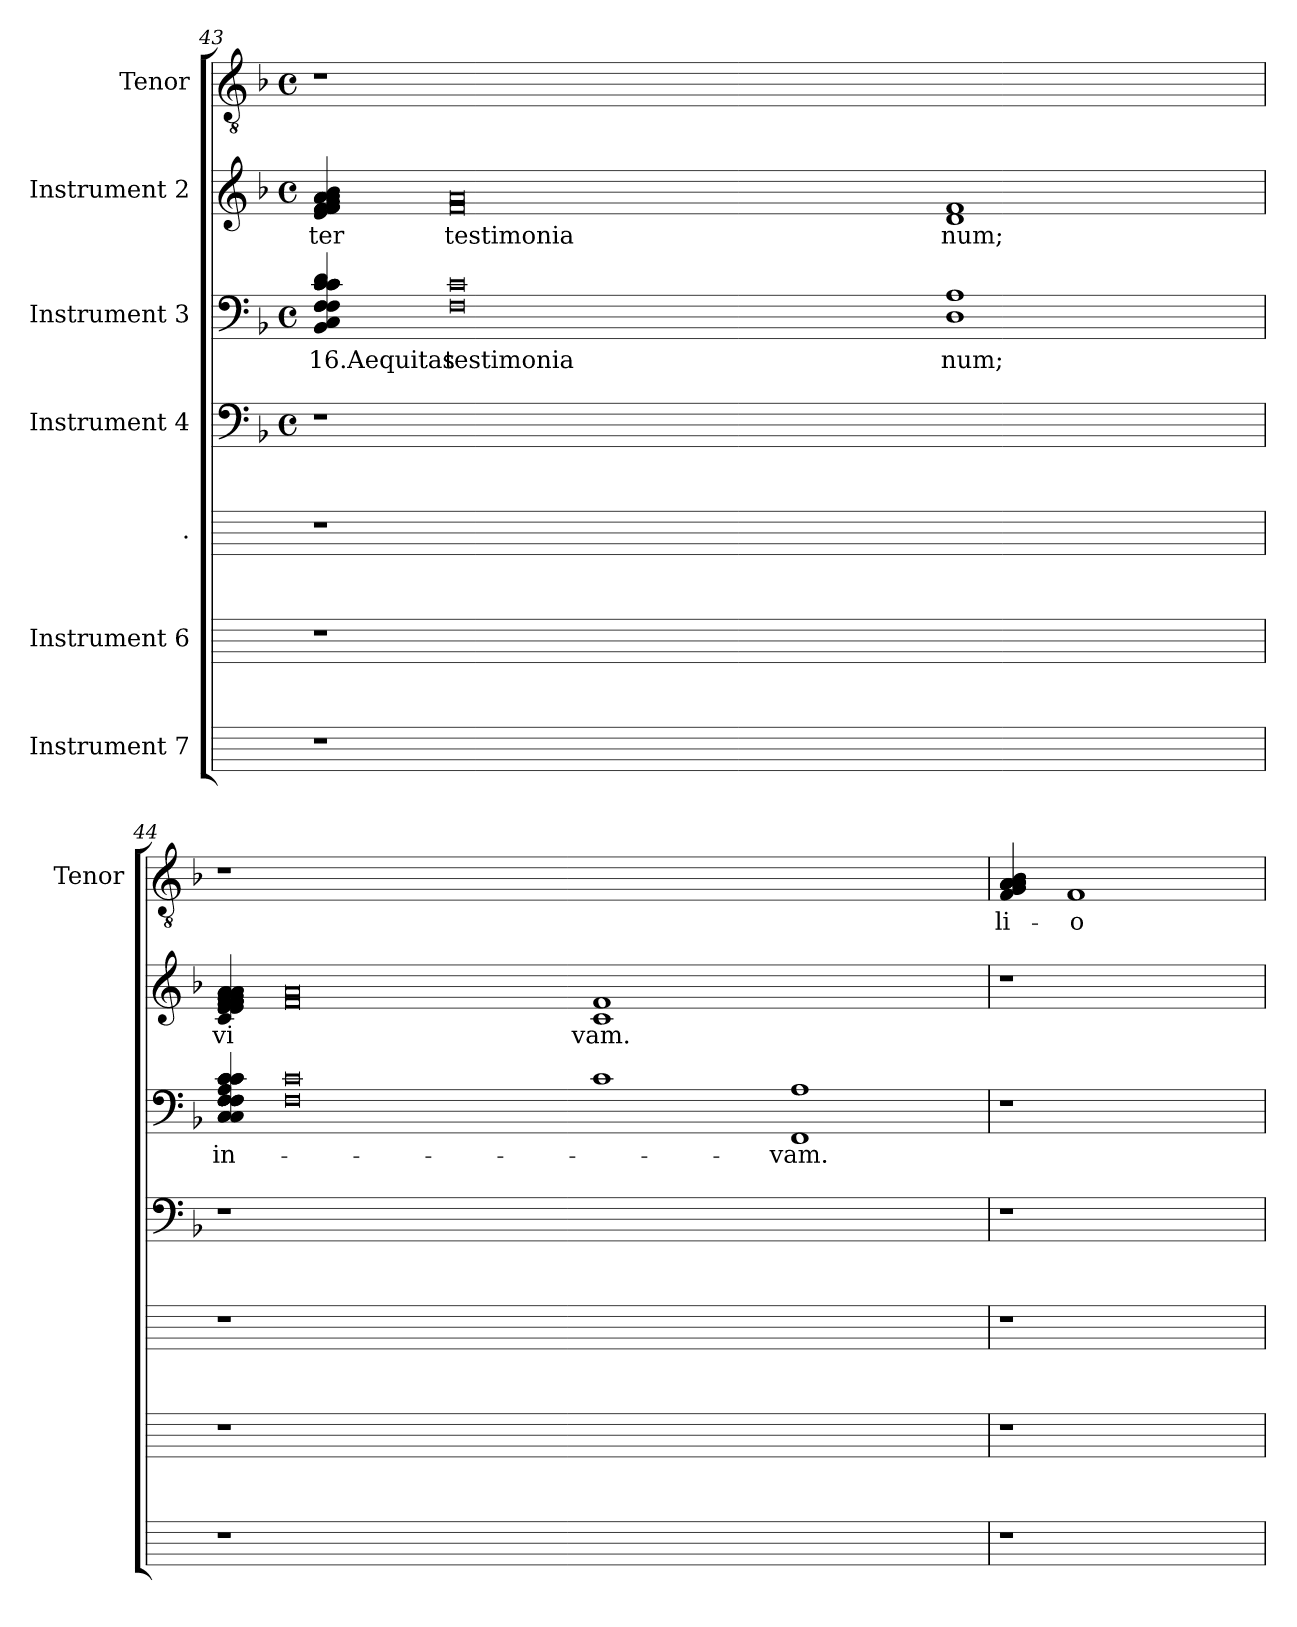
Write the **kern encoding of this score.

**kern	**kern	**kern	**kern	**kern	**text	**kern	**text	**kern	**text
*part7	*part6	*part5	*part4	*part3	*part3	*part2	*part2	*part1	*part1
*staff7	*staff6	*staff5	*staff4	*staff3	*staff3	*staff2	*staff2	*staff1	*staff1
*I"Instrument 7	*I"Instrument 6	*I".	*I"Instrument 4	*I"Instrument 3	*	*I"Instrument 2	*	*I"Tenor	*
*	*	*	*	*	*	*	*	*I'Tenor	*
!!LO:LB:g=z
*	*	*	*clefF4	*clefF4	*	*clefG2	*	*clefGv2	*
*	*	*	*k[b-]	*k[b-]	*	*k[b-]	*	*k[b-]	*
*	*	*	*F:	*F:	*	*F:	*	*F:	*
*	*	*	*M4/4	*M4/4	*	*M4/4	*	*M4/4	*
*	*	*	*met(c)	*met(c)	*	*met(c)	*	*met(c)	*
=43	=43	=43	=43	=43	=43	=43	=43	=43	=43
!	!	!	!	!	!LO:LY:a:rj	!	!LO:LY:b:cj	!	!
1r	1r	1r	1r	4c/ 4F/ 4F/ 4c/ 4d/ 4BB-/ 4c/ 4F/ 4c/ 4C/	16.Aequitas	4a/ 4f/ 4a/ 4f/ 4b-/ 4f/ 4a/ 4f/ 4g/ 4e/	-ter	1r	.
!	!	!	!	!	!LO:LY:a:cj	!	!LO:LY:b:cj	!	!
.	.	.	.	0c 0F	testimonia	0a 0f	testimonia	.	.
0ryy	0ryy	0ryy	0ryy	.	.	.	.	0ryy	.
!	!	!	!	!	!LO:LY:a:cj	!	!LO:LY:b:cj	!	!
.	.	.	.	1A 1D	num;	1f 1d	num;	.	.
4ryy	4ryy	4ryy	4ryy	.	.	.	.	4ryy	.
=44	=44	=44	=44	=44	=44	=44	=44	=44	=44
!	!	!	!	!	!LO:LY:a:cj	!	!LO:LY:b:cj	!	!
1r	1r	1r	1r	4c/ 4C/ 4c/ 4F/ 4c/ 4F/ 4A/ 4F/ 4C/ 4F/ 4c/ 4F/ 4c/ 4C/	in-	4g/ 4e/ 4a/ 4f/ 4a/ 4f/ 4f/ 4c/ 4g/ 4e/ 4a/ 4f/ 4a/ 4f/ 4g/ 4e/	vi	1r	.
.	.	.	.	0c 0F	.	0a 0f	.	.	.
0ryy	0ryy	0ryy	0ryy	.	.	.	.	0ryy	.
!	!	!	!	!	!	!	!LO:LY:b:cj	!	!
.	.	.	.	1c	.	1f 1c	vam.	.	.
1ryy	1ryy	1ryy	1ryy	.	.	.	.	1ryy	.
!	!	!	!	!	!LO:LY:a:cj	!	!	!	!
.	.	.	.	1A 1FF	-vam.	1ryy	.	.	.
4ryy	4ryy	4ryy	4ryy	.	.	.	.	4ryy	.
!!LO:LB:g=z
=45	=45	=45	=45	=45	=45	=45	=45	=45	=45
!	!	!	!	!	!	!	!	!	!LO:LY:b:cj
1r	1r	1r	1r	1r	.	1r	.	4A/ 4A/ 4A/ 4B-/ 4A/ 4A/ 4G/ 4F/	-li-
!	!	!	!	!	!	!	!	!	!LO:LY:b:cj
.	.	.	.	.	.	.	.	1F	-o
4ryy	4ryy	4ryy	4ryy	4ryy	.	4ryy	.	.	.
=	=	=	=	=	=	=	=	=	=
*-	*-	*-	*-	*-	*-	*-	*-	*-	*-
